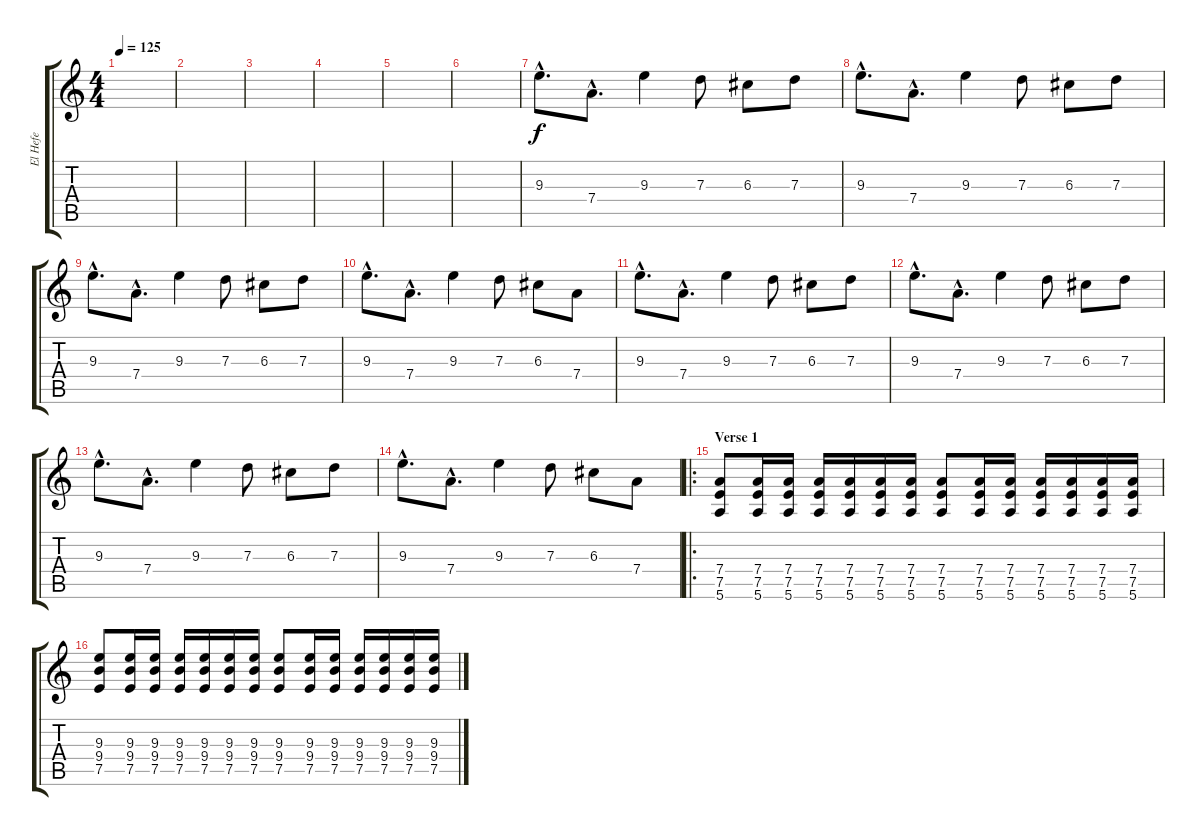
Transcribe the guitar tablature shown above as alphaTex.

\track ("El Hefe" "El Hefe") {instrument overdrivenguitar}
\staff {score tabs}
\tuning (E4 B3 G3 D3 A2 E2) {hide}
\ts (4 4)
\tempo 125
\clef g2
\ks c
|
|
|
|
|
|
9.3{hac}.8{d} 7.4{hac}.8{d} 9.3.4 7.3.8 6.3.8 7.3.8 |
9.3{hac}.8{d} 7.4{hac}.8{d} 9.3.4 7.3.8 6.3.8 7.3.8 |
9.3{hac}.8{d} 7.4{hac}.8{d} 9.3.4 7.3.8 6.3.8 7.3.8 |
9.3{hac}.8{d} 7.4{hac}.8{d} 9.3.4 7.3.8 6.3.8 7.4.8 |
9.3{hac}.8{d} 7.4{hac}.8{d} 9.3.4 7.3.8 6.3.8 7.3.8 |
9.3{hac}.8{d} 7.4{hac}.8{d} 9.3.4 7.3.8 6.3.8 7.3.8 |
9.3{hac}.8{d} 7.4{hac}.8{d} 9.3.4 7.3.8 6.3.8 7.3.8 |
9.3{hac}.8{d} 7.4{hac}.8{d} 9.3.4 7.3.8 6.3.8 7.4.8 |
\ro
\section ("" "Verse 1")
(7.4 7.5 5.6).8 (7.4 7.5 5.6).16 (7.4 7.5 5.6).16 (7.4 7.5 5.6).16 (7.4 7.5 5.6).16 (7.4 7.5 5.6).16 (7.4 7.5 5.6).16 (7.4 7.5 5.6).8 (7.4 7.5 5.6).16 (7.4 7.5 5.6).16 (7.4 7.5 5.6).16 (7.4 7.5 5.6).16 (7.4 7.5 5.6).16 (7.4 7.5 5.6).16 |
(9.3 9.4 7.5).8 (9.3 9.4 7.5).16 (9.3 9.4 7.5).16 (9.3 9.4 7.5).16 (9.3 9.4 7.5).16 (9.3 9.4 7.5).16 (9.3 9.4 7.5).16 (9.3 9.4 7.5).8 (9.3 9.4 7.5).16 (9.3 9.4 7.5).16 (9.3 9.4 7.5).16 (9.3 9.4 7.5).16 (9.3 9.4 7.5).16 (9.3 9.4 7.5).16
